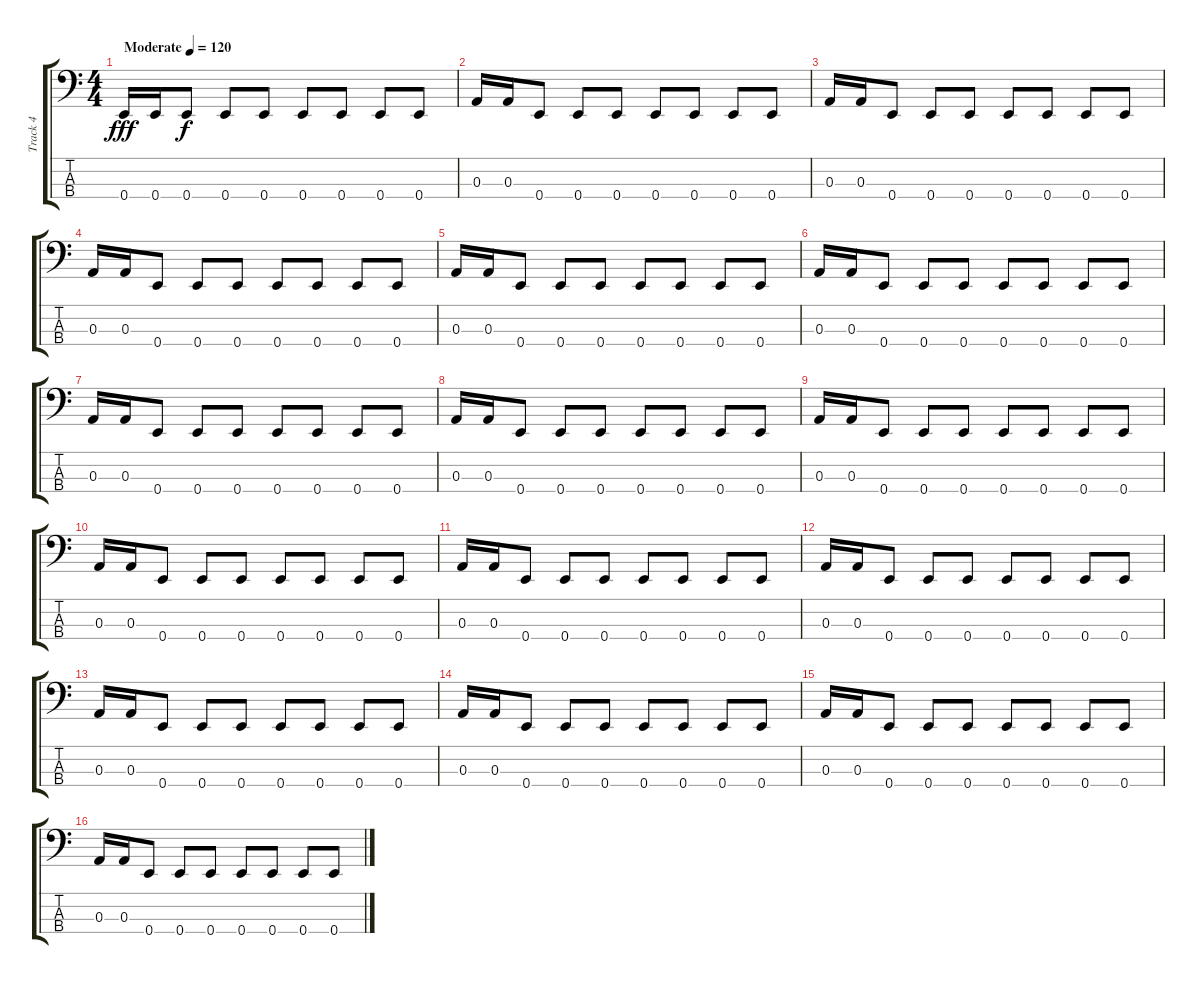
\track ("Track 4" "Track 4") {instrument electricbassfinger}
\staff {score tabs}
\tuning (G2 D2 A1 E1) {hide}
\ts (4 4)
\tempo (120 "Moderate")
\clef f4
\ks c
0.4.16{dy fff instrument electricbassfinger} 0.4.16 0.4.8{dy f} 0.4.8 0.4.8 0.4.8 0.4.8 0.4.8 0.4.8 |
0.3.16 0.3.16 0.4.8 0.4.8 0.4.8 0.4.8 0.4.8 0.4.8 0.4.8 |
0.3.16 0.3.16 0.4.8 0.4.8 0.4.8 0.4.8 0.4.8 0.4.8 0.4.8 |
0.3.16 0.3.16 0.4.8 0.4.8 0.4.8 0.4.8 0.4.8 0.4.8 0.4.8 |
0.3.16 0.3.16 0.4.8 0.4.8 0.4.8 0.4.8 0.4.8 0.4.8 0.4.8 |
0.3.16 0.3.16 0.4.8 0.4.8 0.4.8 0.4.8 0.4.8 0.4.8 0.4.8 |
0.3.16 0.3.16 0.4.8 0.4.8 0.4.8 0.4.8 0.4.8 0.4.8 0.4.8 |
0.3.16 0.3.16 0.4.8 0.4.8 0.4.8 0.4.8 0.4.8 0.4.8 0.4.8 |
0.3.16 0.3.16 0.4.8 0.4.8 0.4.8 0.4.8 0.4.8 0.4.8 0.4.8 |
0.3.16 0.3.16 0.4.8 0.4.8 0.4.8 0.4.8 0.4.8 0.4.8 0.4.8 |
0.3.16 0.3.16 0.4.8 0.4.8 0.4.8 0.4.8 0.4.8 0.4.8 0.4.8 |
0.3.16 0.3.16 0.4.8 0.4.8 0.4.8 0.4.8 0.4.8 0.4.8 0.4.8 |
0.3.16 0.3.16 0.4.8 0.4.8 0.4.8 0.4.8 0.4.8 0.4.8 0.4.8 |
0.3.16 0.3.16 0.4.8 0.4.8 0.4.8 0.4.8 0.4.8 0.4.8 0.4.8 |
0.3.16 0.3.16 0.4.8 0.4.8 0.4.8 0.4.8 0.4.8 0.4.8 0.4.8 |
0.3.16 0.3.16 0.4.8 0.4.8 0.4.8 0.4.8 0.4.8 0.4.8 0.4.8
